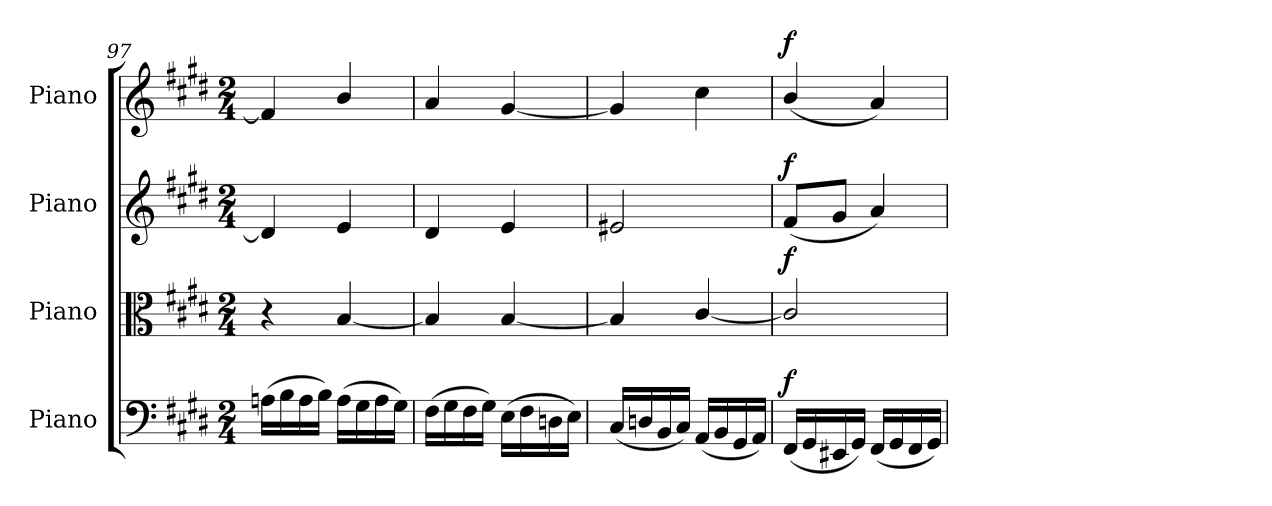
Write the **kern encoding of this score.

**kern	**dynam	**kern	**dynam	**kern	**dynam	**kern	**dynam
*part4	*part4	*part3	*part3	*part2	*part2	*part1	*part1
*staff4	*staff4	*staff3	*staff3	*staff2	*staff2	*staff1	*staff1
*I"Piano	*	*I"Piano	*	*I"Piano	*	*I"Piano	*
*I'Pno	*	*I'Pno	*	*I'Pno	*	*I'Pno	*
*clefF4	*	*clefC3	*	*clefG2	*	*clefG2	*
*k[f#c#g#d#]	*	*k[f#c#g#d#]	*	*k[f#c#g#d#]	*	*k[f#c#g#d#]	*
*M2/4	*	*M2/4	*	*M2/4	*	*M2/4	*
=97	=97	=97	=97	=97	=97	=97	=97
(16An\LL	.	4r	.	4d#/]	.	4f#/]	.
16B\	.	.	.	.	.	.	.
16A\	.	.	.	.	.	.	.
16B\JJ)	.	.	.	.	.	.	.
(16A\LL	.	[4B/	.	4e/	.	4b/	.
16G#\	.	.	.	.	.	.	.
16A\	.	.	.	.	.	.	.
16G#\JJ)	.	.	.	.	.	.	.
=98	=98	=98	=98	=98	=98	=98	=98
(16F#\LL	.	4B/]	.	4d#/	.	4a/	.
16G#\	.	.	.	.	.	.	.
16F#\	.	.	.	.	.	.	.
16G#\JJ)	.	.	.	.	.	.	.
(16E\LL	.	[4B/	.	4e/	.	[4g#/	.
16F#\	.	.	.	.	.	.	.
16Dn\	.	.	.	.	.	.	.
16E\JJ)	.	.	.	.	.	.	.
!!LO:LB:g=z
=99	=99	=99	=99	=99	=99	=99	=99
(16C#/LL	.	4B/]	.	2e#X/	.	4g#/]	.
16Dn/	.	.	.	.	.	.	.
16BB/	.	.	.	.	.	.	.
16C#/JJ)	.	.	.	.	.	.	.
(16AA/LL	.	[4c#/	.	.	.	4cc#\	.
16BB/	.	.	.	.	.	.	.
16GG#/	.	.	.	.	.	.	.
16AA/JJ)	.	.	.	.	.	.	.
=100	=100	=100	=100	=100	=100	=100	=100
!	!LO:DY:a	!	!LO:DY:a	!	!LO:DY:a	!	!LO:DY:a
(16FF#/LL	f	2c#/]	f	(8f#/L	f	(4b/	f
16GG#/	.	.	.	.	.	.	.
16EE#X/	.	.	.	8g#/J	.	.	.
16GG#/JJ)	.	.	.	.	.	.	.
(16FF#/LL	.	.	.	4a/)	.	4a/)	.
16GG#/	.	.	.	.	.	.	.
16FF#/	.	.	.	.	.	.	.
16GG#/JJ)	.	.	.	.	.	.	.
=	=	=	=	=	=	=	=
*-	*-	*-	*-	*-	*-	*-	*-
